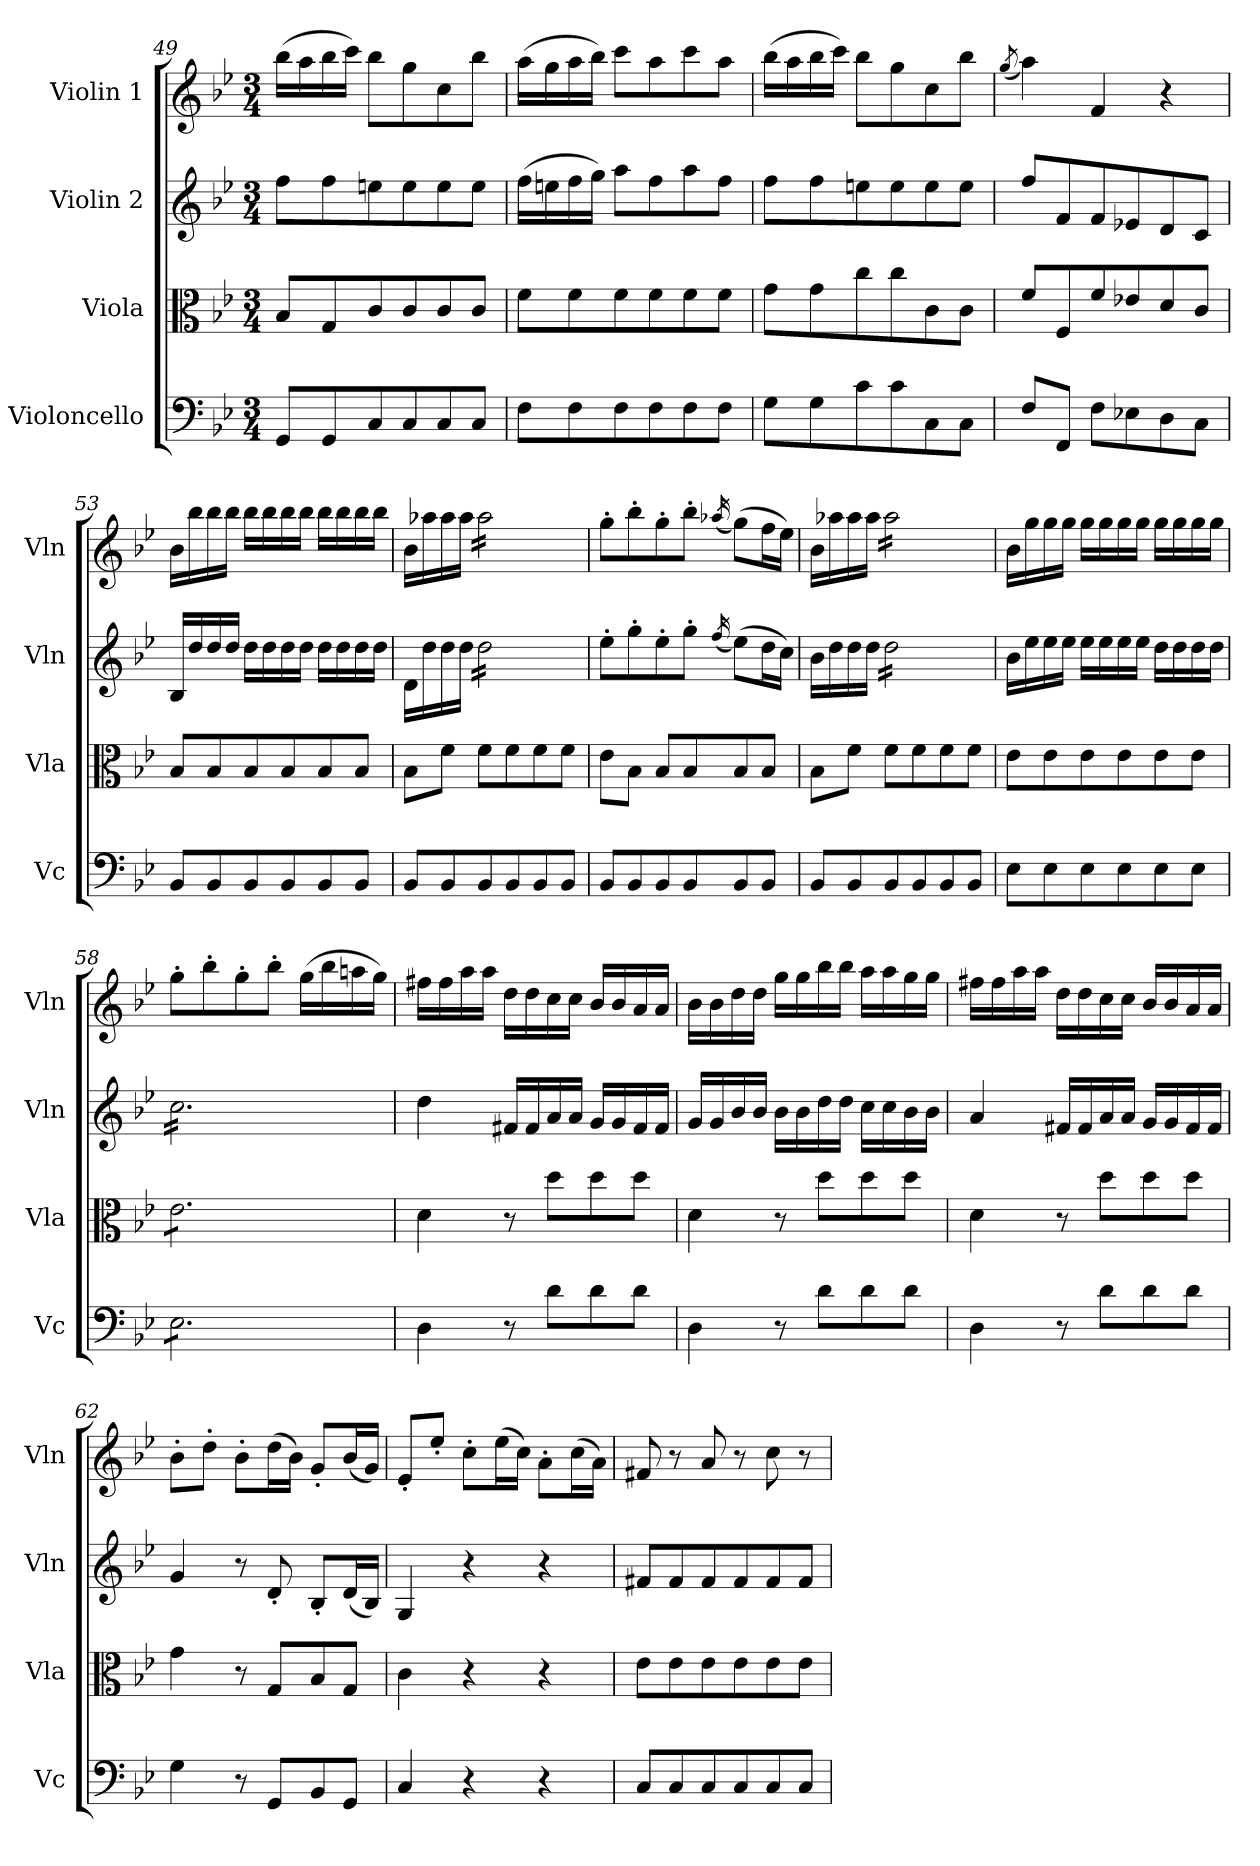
**kern	**kern	**kern	**kern
*part4	*part3	*part2	*part1
*staff4	*staff3	*staff2	*staff1
*I"Violoncello	*I"Viola	*I"Violin 2	*I"Violin 1
*I'Vc	*I'Vla	*I'Vln	*I'Vln
*clefF4	*clefC3	*clefG2	*clefG2
*k[b-e-]	*k[b-e-]	*k[b-e-]	*k[b-e-]
*M3/4	*M3/4	*M3/4	*M3/4
=49	=49	=49	=49
8GG/L	8B-/L	8ff\L	(16bb-\LL
.	.	.	16aa\
8GG/	8G/	8ff\	16bb-\
.	.	.	16ccc\JJ)
8C/	8c/	8een\	8bb-\L
8C/	8c/	8ee\	8gg\
8C/	8c/	8ee\	8cc\
8C/J	8c/J	8ee\J	8bb-\J
!!LO:LB:g=z
=50	=50	=50	=50
8F\L	8f\L	(16ff\LL	(16aa\LL
.	.	16een\	16gg\
8F\	8f\	16ff\	16aa\
.	.	16gg\JJ)	16bb-\JJ)
8F\	8f\	8aa\L	8ccc\L
8F\	8f\	8ff\	8aa\
8F\	8f\	8aa\	8ccc\
8F\J	8f\J	8ff\J	8aa\J
=51	=51	=51	=51
8G\L	8g\L	8ff\L	(16bb-\LL
.	.	.	16aa\
8G\	8g\	8ff\	16bb-\
.	.	.	16ccc\JJ)
8c\	8cc\	8een\	8bb-\L
8c\	8cc\	8ee\	8gg\
8C\	8c\	8ee\	8cc\
8C\J	8c\J	8ee\J	8bb-\J
=52	=52	=52	=52
.	.	.	(8qgg/
8F/L	8f/L	8ff/L	4aa\)
8FF/J	8F/	8f/	.
8F\L	8f/	8f/	4f/
8E-X\	8e-X/	8e-X/	.
8D\	8d/	8d/	4r
8C\J	8c/J	8c/J	.
=53	=53	=53	=53
8BB-/L	8B-/L	16B-/LL	16b-\LL
.	.	16dd/	16bb-\
8BB-/	8B-/	16dd/	16bb-\
.	.	16dd/JJ	16bb-\JJ
8BB-/	8B-/	16dd\LL	16bb-\LL
.	.	16dd\	16bb-\
8BB-/	8B-/	16dd\	16bb-\
.	.	16dd\JJ	16bb-\JJ
8BB-/	8B-/	16dd\LL	16bb-\LL
.	.	16dd\	16bb-\
8BB-/J	8B-/J	16dd\	16bb-\
.	.	16dd\JJ	16bb-\JJ
!!LO:LB:g=z
=54	=54	=54	=54
8BB-/L	8B-\L	16d\LL	16b-\LL
.	.	16dd\	16aa-X\
8BB-/	8f\J	16dd\	16aa-\
.	.	16dd\JJ	16aa-\JJ
*	*	*tremolo	*
*	*	*	*tremolo
8BB-/	8f\L	16dd\LL	16aa-\LL
.	.	16dd\	16aa-\
8BB-/	8f\	16dd\	16aa-\
.	.	16dd\	16aa-\
8BB-/	8f\	16dd\	16aa-\
.	.	16dd\	16aa-\
8BB-/J	8f\J	16dd\	16aa-\
.	.	16dd\JJ	16aa-\JJ
*	*	*	*Xtremolo
*	*	*Xtremolo	*
=55	=55	=55	=55
8BB-/L	8e-\L	8ee-'\L	8gg'\L
8BB-/	8B-\J	8gg'\	8bb-'\
8BB-/	8B-/L	8ee-'\	8gg'\
8BB-/	8B-/	8gg'\J	8bb-'\J
.	.	(16qff/	(16qaa-X/
8BB-/	8B-/	(>8ee-\L)	(>8gg\L)
8BB-/J	8B-/J	16dd\L	16ff\L
.	.	16cc\JJ)	16ee-\JJ)
=56	=56	=56	=56
8BB-/L	8B-\L	16b-\LL	16b-\LL
.	.	16dd\	16aa-X\
8BB-/	8f\J	16dd\	16aa-\
.	.	16dd\JJ	16aa-\JJ
*	*	*tremolo	*
*	*	*	*tremolo
8BB-/	8f\L	16dd\LL	16aa-\LL
.	.	16dd\	16aa-\
8BB-/	8f\	16dd\	16aa-\
.	.	16dd\	16aa-\
8BB-/	8f\	16dd\	16aa-\
.	.	16dd\	16aa-\
8BB-/J	8f\J	16dd\	16aa-\
.	.	16dd\JJ	16aa-\JJ
*	*	*	*Xtremolo
*	*	*Xtremolo	*
=57	=57	=57	=57
8E-\L	8e-\L	16b-\LL	16b-\LL
.	.	16ee-\	16gg\
8E-\	8e-\	16ee-\	16gg\
.	.	16ee-\JJ	16gg\JJ
8E-\	8e-\	16ee-\LL	16gg\LL
.	.	16ee-\	16gg\
8E-\	8e-\	16ee-\	16gg\
.	.	16ee-\JJ	16gg\JJ
8E-\	8e-\	16dd\LL	16gg\LL
.	.	16dd\	16gg\
8E-\J	8e-\J	16dd\	16gg\
.	.	16dd\JJ	16gg\JJ
!!LO:PB:g=z
=58	=58	=58	=58
*tremolo	*	*	*
*	*tremolo	*	*
*	*	*tremolo	*
8E-\L	8e-\L	16cc\LL	8gg'\L
.	.	16cc\	.
8E-\	8e-\	16cc\	8bb-'\
.	.	16cc\	.
8E-\	8e-\	16cc\	8gg'\
.	.	16cc\	.
8E-\	8e-\	16cc\	8bb-'\J
.	.	16cc\	.
8E-\	8e-\	16cc\	(16gg\LL
.	.	16cc\	16bb-\
8E-\J	8e-\J	16cc\	16aan\
*	*Xtremolo	*	*
*Xtremolo	*	*	*
.	.	16cc\JJ	16gg\JJ)
*	*	*Xtremolo	*
=59	=59	=59	=59
4D\	4d\	4dd\	16ff#X\LL
.	.	.	16ff#\
.	.	.	16aa\
.	.	.	16aa\JJ
8r	8r	16f#X/LL	16dd\LL
.	.	16f#/	16dd\
8d\L	8dd\L	16a/	16cc\
.	.	16a/JJ	16cc\JJ
8d\	8dd\	16g/LL	16b-/LL
.	.	16g/	16b-/
8d\J	8dd\J	16f#/	16a/
.	.	16f#/JJ	16a/JJ
=60	=60	=60	=60
4D\	4d\	16g/LL	16b-\LL
.	.	16g/	16b-\
.	.	16b-/	16dd\
.	.	16b-/JJ	16dd\JJ
8r	8r	16b-\LL	16gg\LL
.	.	16b-\	16gg\
8d\L	8dd\L	16dd\	16bb-\
.	.	16dd\JJ	16bb-\JJ
8d\	8dd\	16cc\LL	16aa\LL
.	.	16cc\	16aa\
8d\J	8dd\J	16b-\	16gg\
.	.	16b-\JJ	16gg\JJ
!!LO:LB:g=z
=61	=61	=61	=61
4D\	4d\	4a/	16ff#X\LL
.	.	.	16ff#\
.	.	.	16aa\
.	.	.	16aa\JJ
8r	8r	16f#X/LL	16dd\LL
.	.	16f#/	16dd\
8d\L	8dd\L	16a/	16cc\
.	.	16a/JJ	16cc\JJ
8d\	8dd\	16g/LL	16b-/LL
.	.	16g/	16b-/
8d\J	8dd\J	16f#/	16a/
.	.	16f#/JJ	16a/JJ
=62	=62	=62	=62
4G\	4g\	4g/	8b-'\L
.	.	.	8dd'\J
8r	8r	8r	8b-'\L
8GG/L	8G/L	8d'/	(16dd\L
.	.	.	16b-\JJ)
8BB-/	8B-/	8B-'/L	8g'/L
8GG/J	8G/J	(16d/L	(16b-/L
.	.	16B-/JJ)	16g/JJ)
=63	=63	=63	=63
4C/	4c\	4G/	8e-'/L
.	.	.	8ee-'/J
4r	4r	4r	8cc'\L
.	.	.	(16ee-\L
.	.	.	16cc\JJ)
4r	4r	4r	8a'\L
.	.	.	(16cc\L
.	.	.	16a\JJ)
!!LO:LB:g=z
=64	=64	=64	=64
8C/L	8e-\L	8f#X/L	8f#X/
8C/	8e-\	8f#/	8r
8C/	8e-\	8f#/	8a/
8C/	8e-\	8f#/	8r
8C/	8e-\	8f#/	8cc\
8C/J	8e-\J	8f#/J	8r
=	=	=	=
*-	*-	*-	*-
